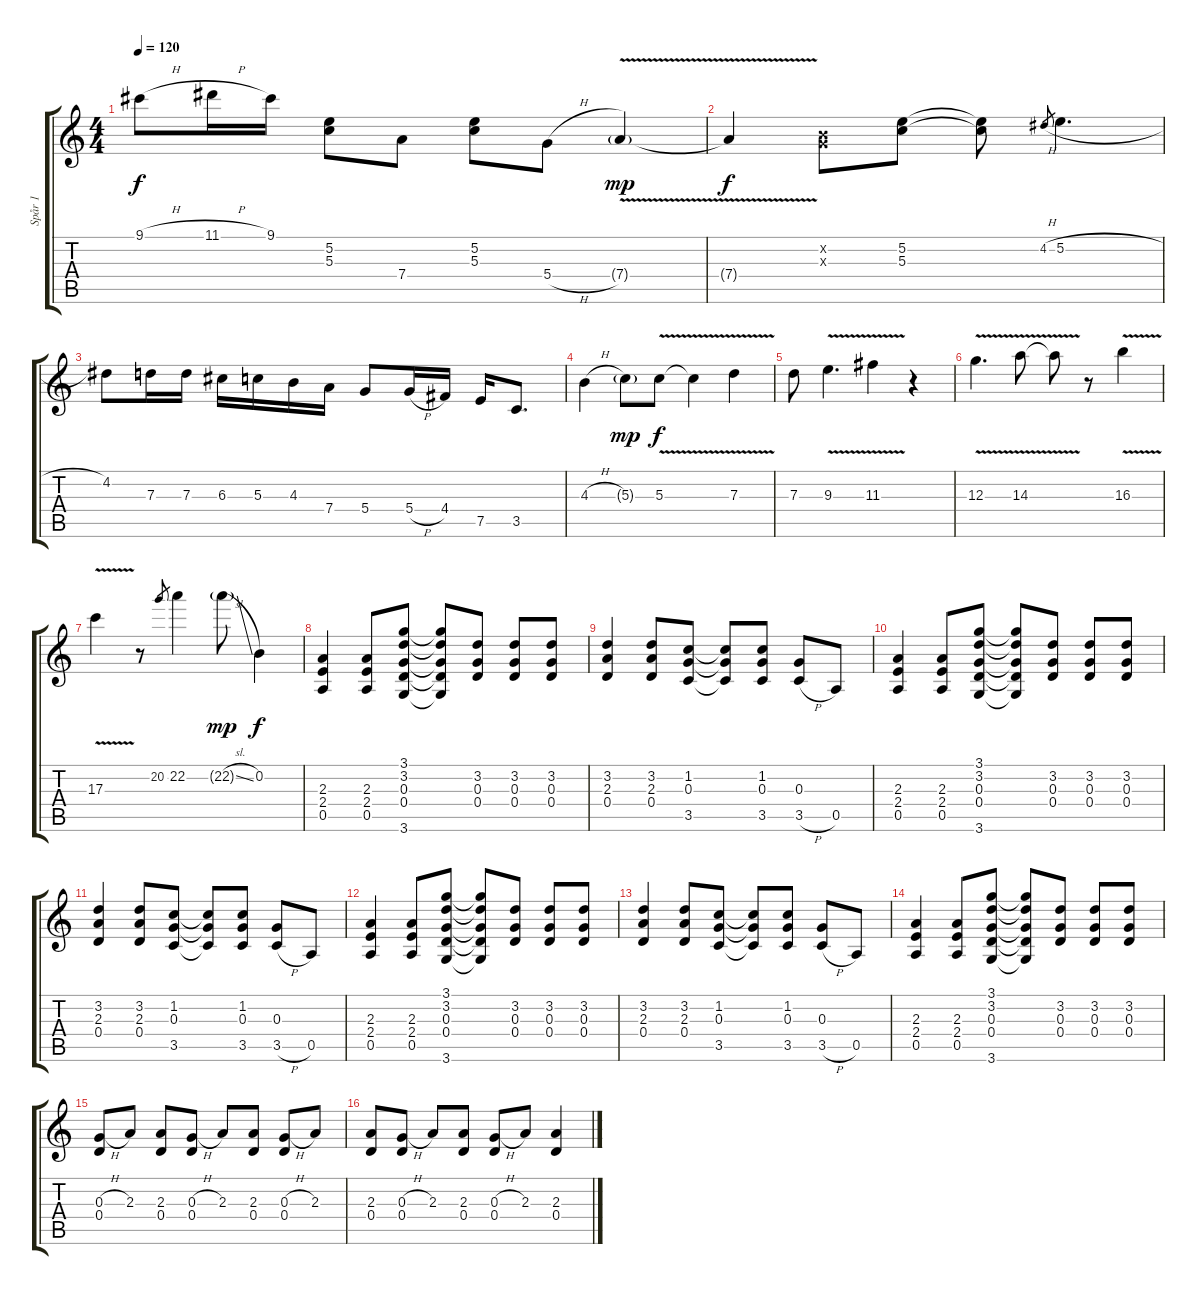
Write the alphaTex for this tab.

\track ("Spår 1" "Spår 1") {instrument overdrivenguitar}
\staff {score tabs}
\tuning (E4 B3 G3 D3 A2 E2) {hide}
\ts (4 4)
\tempo 120
\clef g2
\ks c
9.1{h}.8{dy f} 11.1{h}.16 9.1.16 (5.2 5.3).8 7.4.8 (5.2 5.3).8 5.4{h}.8 7.4{v g}.4{dy mp} |
7.4{t}.4{dy f} (0.2{x} 0.3{x}).8 (5.2 5.3).8 (5.2{t} 5.3{t}).8 4.2{h}.8{gr} 5.2{h}.4{d} |
4.2.8 7.3.16 7.3.16 6.3.16 5.3.16 4.3.16 7.4.16 5.4.8 5.4{h}.16 4.4.16 7.5.16 3.5.8{d} |
4.3{h}.4 5.3{g}.8{dy mp} 5.3{v}.8{dy f} 5.3{t}.4 7.3{v}.4 |
7.3.8 9.3{v}.4{d} 11.3{v}.4 r.4 |
12.3{v}.4{d} 14.3{v}.8 14.3{t}.8 r.8 16.3{v}.4 |
17.3{v}.4 r.8 20.2.8{gr} 22.2.4 22.2{sl g}.8{dy mp} 0.2.4{dy f} |
(2.3 2.4 0.5).4 (2.3 2.4 0.5).8 (3.1 3.2 0.3 0.4 3.6).8 (3.1{t} 3.2{t} 0.3{t} 0.4{t} 3.6{t}).8 (3.2 0.3 0.4).8 (3.2 0.3 0.4).8 (3.2 0.3 0.4).8 |
(3.2 2.3 0.4).4 (3.2 2.3 0.4).8 (1.2 0.3 3.5).8 (1.2{t} 0.3{t} 3.5{t}).8 (1.2 0.3 3.5).8 (0.3 3.5{h}).8 0.5.8 |
(2.3 2.4 0.5).4 (2.3 2.4 0.5).8 (3.1 3.2 0.3 0.4 3.6).8 (3.1{t} 3.2{t} 0.3{t} 0.4{t} 3.6{t}).8 (3.2 0.3 0.4).8 (3.2 0.3 0.4).8 (3.2 0.3 0.4).8 |
(3.2 2.3 0.4).4 (3.2 2.3 0.4).8 (1.2 0.3 3.5).8 (1.2{t} 0.3{t} 3.5{t}).8 (1.2 0.3 3.5).8 (0.3 3.5{h}).8 0.5.8 |
(2.3 2.4 0.5).4 (2.3 2.4 0.5).8 (3.1 3.2 0.3 0.4 3.6).8 (3.1{t} 3.2{t} 0.3{t} 0.4{t} 3.6{t}).8 (3.2 0.3 0.4).8 (3.2 0.3 0.4).8 (3.2 0.3 0.4).8 |
(3.2 2.3 0.4).4 (3.2 2.3 0.4).8 (1.2 0.3 3.5).8 (1.2{t} 0.3{t} 3.5{t}).8 (1.2 0.3 3.5).8 (0.3 3.5{h}).8 0.5.8 |
(2.3 2.4 0.5).4 (2.3 2.4 0.5).8 (3.1 3.2 0.3 0.4 3.6).8 (3.1{t} 3.2{t} 0.3{t} 0.4{t} 3.6{t}).8 (3.2 0.3 0.4).8 (3.2 0.3 0.4).8 (3.2 0.3 0.4).8 |
(0.3{h} 0.4).8 2.3.8 (2.3 0.4).8 (0.3{h} 0.4).8 2.3.8 (2.3 0.4).8 (0.3{h} 0.4).8 2.3.8 |
(2.3 0.4).8 (0.3{h} 0.4).8 2.3.8 (2.3 0.4).8 (0.3{h} 0.4).8 2.3.8 (2.3 0.4).4
